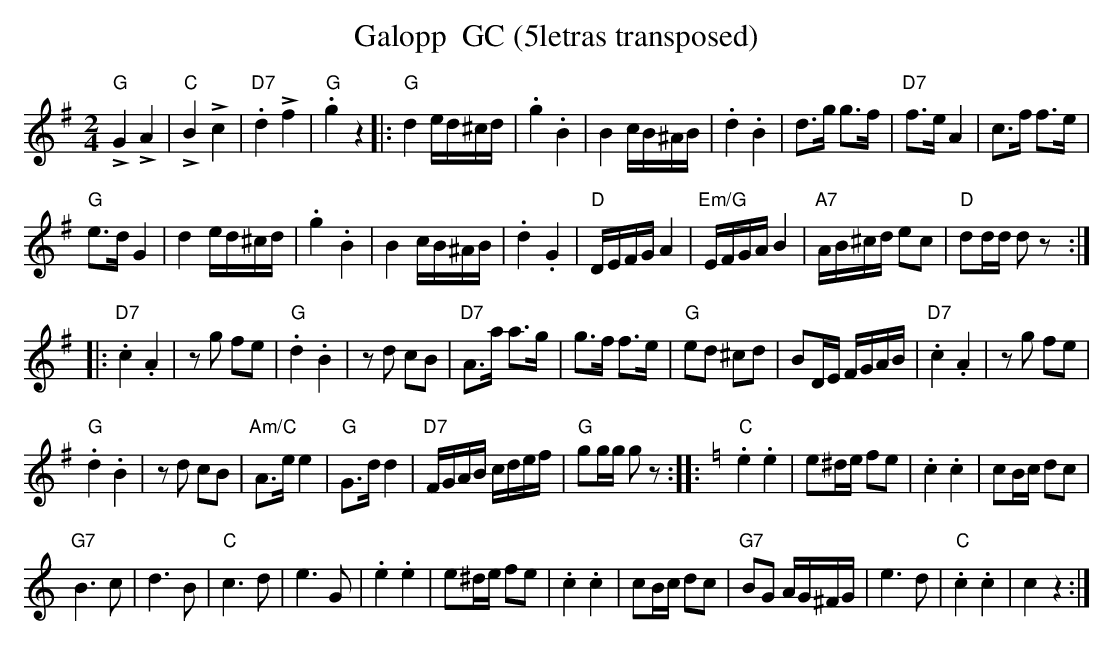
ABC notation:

X:1
T: Galopp  GC (5letras transposed)
M:2/4
L:1/8
K:G transpose=3 %%MIDI gchordon
"G"!>!G2!>!A2 | "C"!>!B2!>!c2 | "D7".d2!>!f2 | "G".g2z2 |: "G"d2 e/d/^c/d/ | .g2.B2 | B2 c/B/^A/B/ | .d2.B2 | d>g g>f | "D7"f>eA2 | c>f f>e |
"G"e>dG2 | d2e/d/^c/d/ | .g2.B2 | B2 c/B/^A/B/ | .d2.G2 | "D"D/E/F/G/A2 | "Em/G"E/F/G/A/ B2 | "A7"A/B/^c/d/ ec | "D"dd/d/ dz ::
"D7".c2.A2 | zg fe | "G".d2.B2 | zd cB | "D7"A>a a>g | g>f f>e | "G"ed ^cd | BD/E/ F/G/A/B/ | \
"D7".c2.A2 | zg fe |
 "G".d2.B2 | zd cB | "Am/C"A>ee2 | "G"G>dd2 | "D7"F/G/A/B/ c/d/e/f/ | "G"gg/g/ gz :: [K:C] \
 "C".e2.e2 | e^d/e/ fe | .c2.c2 | cB/c/ dc |
 "G7"B3c | d3B | "C"c3d | e3G | \
 .e2.e2 | e^d/e/ fe | .c2.c2 | cB/c/ dc | "G7"BG A/G/^F/G/ | e3d | "C".c2.c2 | c2z2 :|
